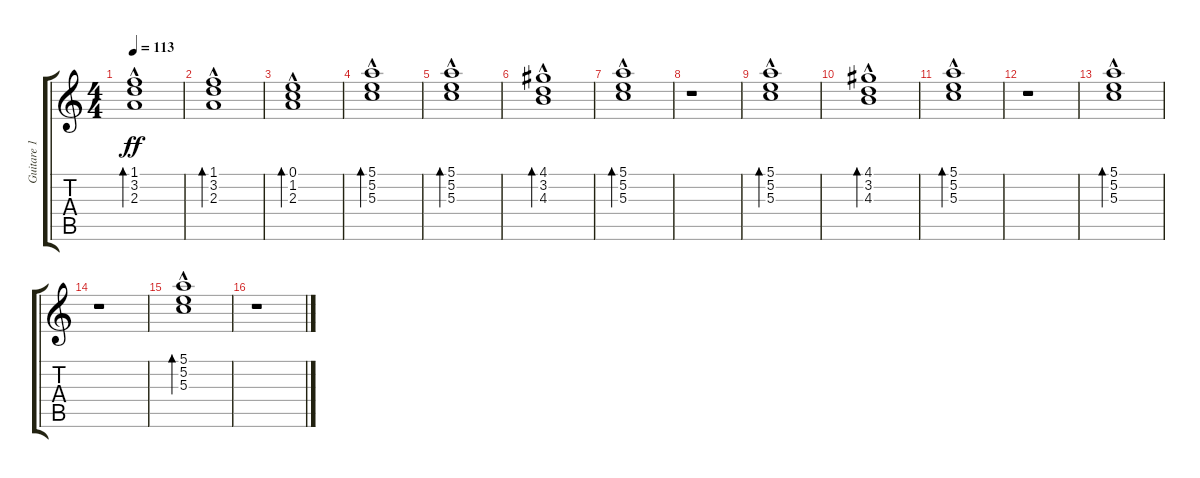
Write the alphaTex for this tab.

\track ("Guitare 1" "Guitare 1") {instrument electricguitarclean}
\staff {score tabs}
\tuning (E4 B3 G3 D3 A2 E2) {hide}
\ts (4 4)
\tempo 113
\clef g2
\ks c
(1.1 3.2{hac} 2.3).1{bd 240 dy ff} |
(1.1 3.2{hac} 2.3).1{bd 240} |
(0.1 1.2{hac} 2.3).1{bd 240} |
(5.1 5.2{hac} 5.3).1{bd 240} |
(5.1 5.2{hac} 5.3).1{bd 240} |
(4.1 3.2{hac} 4.3).1{bd 240} |
(5.1 5.2{hac} 5.3{hac}).1{bd 240} |
r.1 |
(5.1 5.2{hac} 5.3).1{bd 240} |
(4.1 3.2{hac} 4.3).1{bd 240} |
(5.1 5.2{hac} 5.3).1{bd 240} |
r.1 |
(5.1 5.2{hac} 5.3).1{bd 240} |
r.1 |
(5.1 5.2{hac} 5.3).1{bd 240} |
r.1
